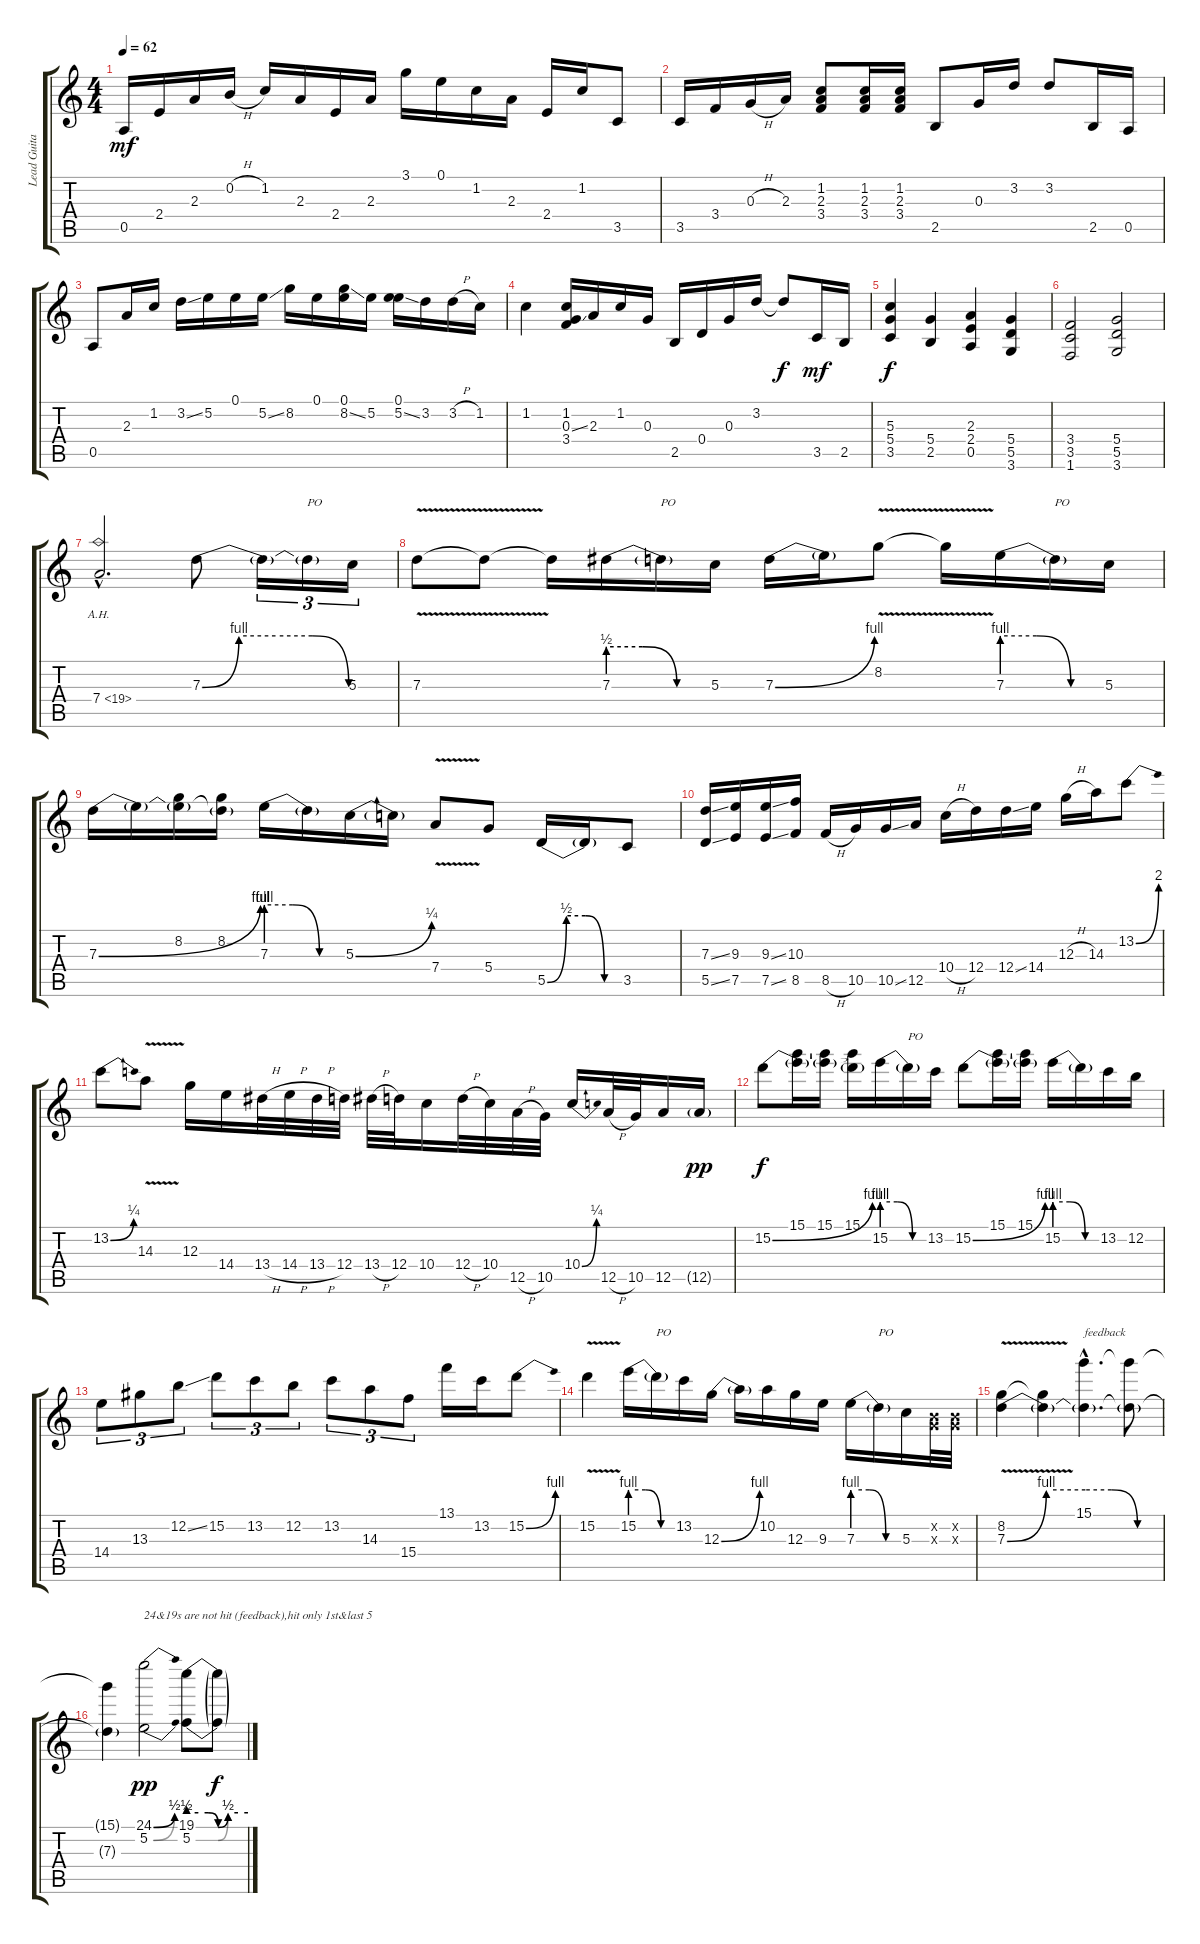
\track ("Lead Guitar: Slash" "Lead Guita") {instrument distortionguitar}
\staff {score tabs}
\tuning (E4 B3 G3 D3 A2 E2) {hide}
\ts (4 4)
\tempo 62
\clef g2
\ks c
0.5.16{dy mf volume 13 instrument electricguitarjazz} 2.4.16{volume 13 instrument electricguitarjazz} 2.3.16{volume 13 instrument electricguitarjazz} 0.2{h}.16{volume 13 instrument electricguitarjazz} 1.2.16{volume 13 instrument electricguitarjazz} 2.3.16{volume 13 instrument electricguitarjazz} 2.4.16{volume 13 instrument electricguitarjazz} 2.3.16{volume 13 instrument electricguitarjazz} 3.1.16{volume 13 instrument electricguitarjazz} 0.1.16{volume 13 instrument electricguitarjazz} 1.2.16{volume 13 instrument electricguitarjazz} 2.3.16{volume 13 instrument electricguitarjazz} 2.4.16{volume 13 instrument electricguitarjazz} 1.2.16{volume 13 instrument electricguitarjazz} 3.5.8{volume 13 instrument electricguitarjazz} |
3.5.16{volume 13 instrument electricguitarjazz} 3.4.16{volume 13 instrument electricguitarjazz} 0.3{h}.16{volume 13 instrument electricguitarjazz} 2.3.16{volume 13 instrument electricguitarjazz} (1.2 2.3 3.4).8{volume 13 instrument electricguitarjazz} (1.2 2.3 3.4).16{volume 13 instrument electricguitarjazz} (1.2 2.3 3.4).16{volume 13 instrument electricguitarjazz} 2.5.8{volume 13 instrument electricguitarjazz} 0.3.16{volume 13 instrument electricguitarjazz} 3.2.16{volume 13 instrument electricguitarjazz} 3.2.8{volume 13 instrument electricguitarjazz} 2.5.16{volume 13 instrument electricguitarjazz} 0.5.16{volume 13 instrument electricguitarjazz} |
0.5.8{volume 13 instrument electricguitarjazz} 2.3.16{volume 13 instrument electricguitarjazz} 1.2.16{volume 13 instrument electricguitarjazz} 3.2{ss}.16{volume 13 instrument electricguitarjazz} 5.2.16{volume 13 instrument electricguitarjazz} 0.1.16{volume 13 instrument electricguitarjazz} 5.2{ss}.16{volume 13 instrument electricguitarjazz} 8.2.16{volume 13 instrument electricguitarjazz} 0.1.16{volume 13 instrument electricguitarjazz} (0.1 8.2{ss}).16{volume 13 instrument electricguitarjazz} 5.2.16{volume 13 instrument electricguitarjazz} (0.1 5.2{ss}).16{volume 13 instrument electricguitarjazz} 3.2.16{volume 13 instrument electricguitarjazz} 3.2{h}.16{volume 13 instrument electricguitarjazz} 1.2.16{volume 13 instrument electricguitarjazz} |
1.2.4{volume 13 instrument electricguitarjazz} (1.2 0.3{ss} 3.4).16{volume 13 instrument electricguitarjazz} 2.3.16{volume 13 instrument electricguitarjazz} 1.2.16{volume 13 instrument electricguitarjazz} 0.3.16{volume 13 instrument electricguitarjazz} 2.5.16{volume 13 instrument electricguitarjazz} 0.4.16{volume 13 instrument electricguitarjazz} 0.3.16{volume 13 instrument electricguitarjazz} 3.2.16{volume 13 instrument electricguitarjazz} 3.2{t}.8{dy f} 3.5.16{dy mf volume 13 instrument electricguitarjazz} 2.5.16{volume 13 instrument electricguitarjazz} |
(5.3 5.4 3.5).4{dy f volume 16 instrument distortionguitar} (5.4 2.5).4 (2.3 2.4 0.5).4 (5.4 5.5 3.6).4 |
(3.4 3.5 1.6).2 (5.4 5.5 3.6).2 |
7.4{ah 12 hac}.2{d} 7.3{be (custom 0 0 15 4 30 4 45 4 60 0)}.8 7.3{t}.16{tu (3 2)} 7.3{t}.16{tu (3 2) txt "PO"} 5.3.16{tu (3 2)} |
7.3{v}.8 7.3{t}.8 7.3{t}.16 7.3{be (custom 0 2 20 2 40 0 60 0)}.16 7.3{t}.16{txt "PO"} 5.3.16 7.3{be (bend 0 0 60 4)}.16 7.3{t}.16 8.2{v}.8 8.2{t}.16 7.3{be (custom 0 4 20 4 40 0 60 0)}.16 7.3{t}.16{txt "PO"} 5.3.16 |
7.3{be (bend 0 0 60 4)}.16 7.3{t}.16 (8.2 7.3{t}).16 (8.2 7.3{t}).16 7.3{be (custom 0 4 20 4 40 0 60 0)}.16 7.3{t}.16 5.3{be (bend 0 0 60 1)}.16 5.3{t}.16 7.4{v}.8 5.4.8 5.5{be (custom 0 0 15 2 30 2 45 0 60 0)}.16 5.5{t}.16 3.5.8 |
(7.3{ss} 5.5{ss}).16 (9.3 7.5).16 (9.3{ss} 7.5{ss}).16 (10.3 8.5).16 8.5{h}.16 10.5.16 10.5{ss}.16 12.5.16 10.4{h}.16 12.4.16 12.4{ss}.16 14.4.16 12.3{h}.16 14.3.16 13.2{be (bend 0 0 60 8)}.8 |
13.2{be (bend 0 0 60 1)}.8 14.3{v}.8 12.3.16 14.4.16 13.4{h}.32 14.4{h}.32 13.4{h}.32 12.4.32 13.4{h}.32 12.4.32 10.4.16 12.4{h}.32 10.4.32 12.5{h}.32 10.5.32 10.4{be (bend 0 0 60 1)}.16 12.5{h}.32 10.5.32 12.5.16 12.5{g}.16{dy pp} |
15.2{be (bend 0 0 60 4)}.8{dy f} (15.1 15.2{t}).16 (15.1 15.2{t}).16 (15.1 15.2{t}).16 15.2{be (custom 0 4 20 4 40 0 60 0)}.16 15.2{t}.16{txt "PO"} 13.2.16 15.2{be (bend 0 0 60 4)}.8 (15.1 15.2{t}).16 (15.1 15.2{t}).16 15.2{be (custom 0 4 20 4 40 0 60 0)}.16 15.2{t}.16 13.2.16 12.2.16 |
14.4.8{tu (3 2)} 13.3.8{tu (3 2)} 12.2{ss}.8{tu (3 2)} 15.2.8{tu (3 2)} 13.2.8{tu (3 2)} 12.2.8{tu (3 2)} 13.2.8{tu (3 2)} 14.3.8{tu (3 2)} 15.4.8{tu (3 2)} 13.1.16 13.2.16 15.2{be (bend 0 0 60 4)}.8 |
15.2{v}.4 15.2{be (custom 0 4 20 4 40 0 60 0)}.16 15.2{t}.16{txt "PO"} 13.2.16 12.3{be (bend 0 0 60 4)}.16 12.3{t}.16 10.2.16 12.3.16 9.3.16 7.3{be (custom 0 4 20 4 40 0 60 0)}.16 7.3{t}.16{txt "PO"} 5.3.16 (0.2{x} 0.3{x}).32 (0.2{x} 0.3{x}).32 |
(8.2{v} 7.3{be (custom 0 0 15 4 30 4 40 4 50 0 60 0) v}).4 (8.2{t} 7.3{t}).4 (15.1{hac} 7.3{hac t}).4{d txt "feedback"} (15.1{t} 7.3{t}).8 |
(15.1{t} 7.3{t}).4 (24.1{be (bend 0 0 60 2)} 5.2{be (bend 0 0 60 2)}).2{txt "24&19s are not hit (feedback),hit only 1st&last 5 " dy pp} (19.1{be (custom 0 2 10 2 20 2 30 0 40 2 50 2 60 2)} 5.2{be (custom 0 2 10 2 20 2 30 0 40 2 50 2 60 2)}).8 (19.1{t} 5.2{t}).8{dy f}
